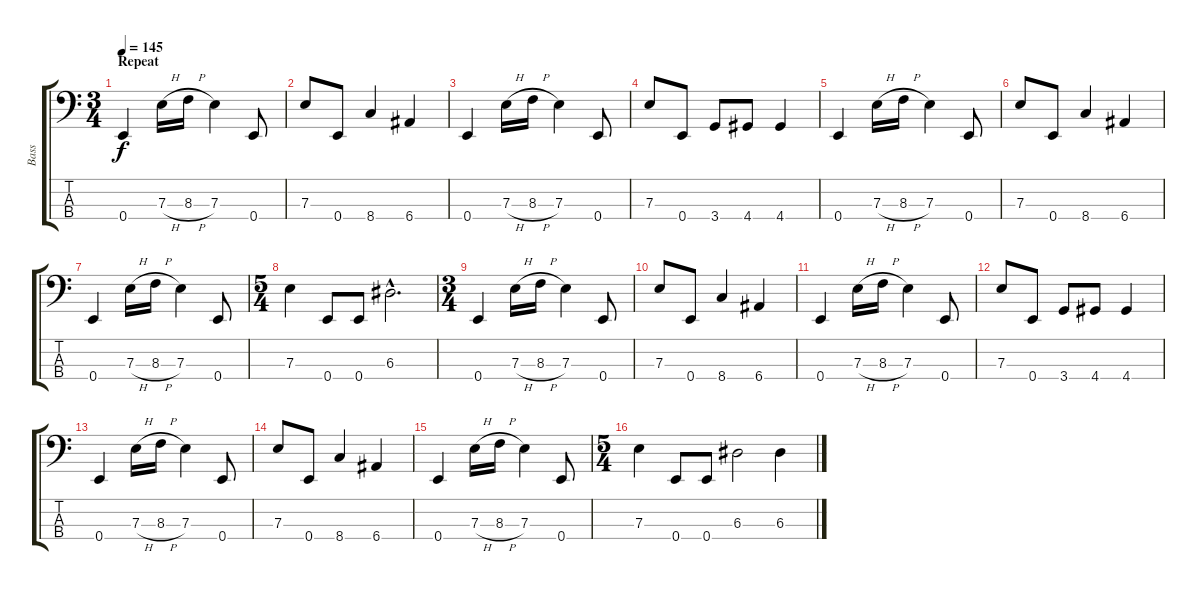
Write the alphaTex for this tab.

\track ("Bass" "Bass") {instrument electricbassfinger}
\staff {score tabs}
\tuning (G2 D2 A1 E1) {hide}
\ts (3 4)
\section ("" "Repeat")
\tempo 145
\clef f4
\ks c
0.4.4{dy f} 7.3{h}.16 8.3{h}.16 7.3.4 0.4.8 |
7.3.8 0.4.8 8.4.4 6.4.4 |
0.4.4 7.3{h}.16 8.3{h}.16 7.3.4 0.4.8 |
7.3.8 0.4.8 3.4.8 4.4.8 4.4.4 |
0.4.4 7.3{h}.16 8.3{h}.16 7.3.4 0.4.8 |
7.3.8 0.4.8 8.4.4 6.4.4 |
0.4.4 7.3{h}.16 8.3{h}.16 7.3.4 0.4.8 |
\ts (5 4)
7.3.4 0.4.8 0.4.8 6.3{hac}.2{d} |
\ts (3 4)
0.4.4 7.3{h}.16 8.3{h}.16 7.3.4 0.4.8 |
7.3.8 0.4.8 8.4.4 6.4.4 |
0.4.4 7.3{h}.16 8.3{h}.16 7.3.4 0.4.8 |
7.3.8 0.4.8 3.4.8 4.4.8 4.4.4 |
0.4.4 7.3{h}.16 8.3{h}.16 7.3.4 0.4.8 |
7.3.8 0.4.8 8.4.4 6.4.4 |
0.4.4 7.3{h}.16 8.3{h}.16 7.3.4 0.4.8 |
\ts (5 4)
7.3.4 0.4.8 0.4.8 6.3.2 6.3.4
